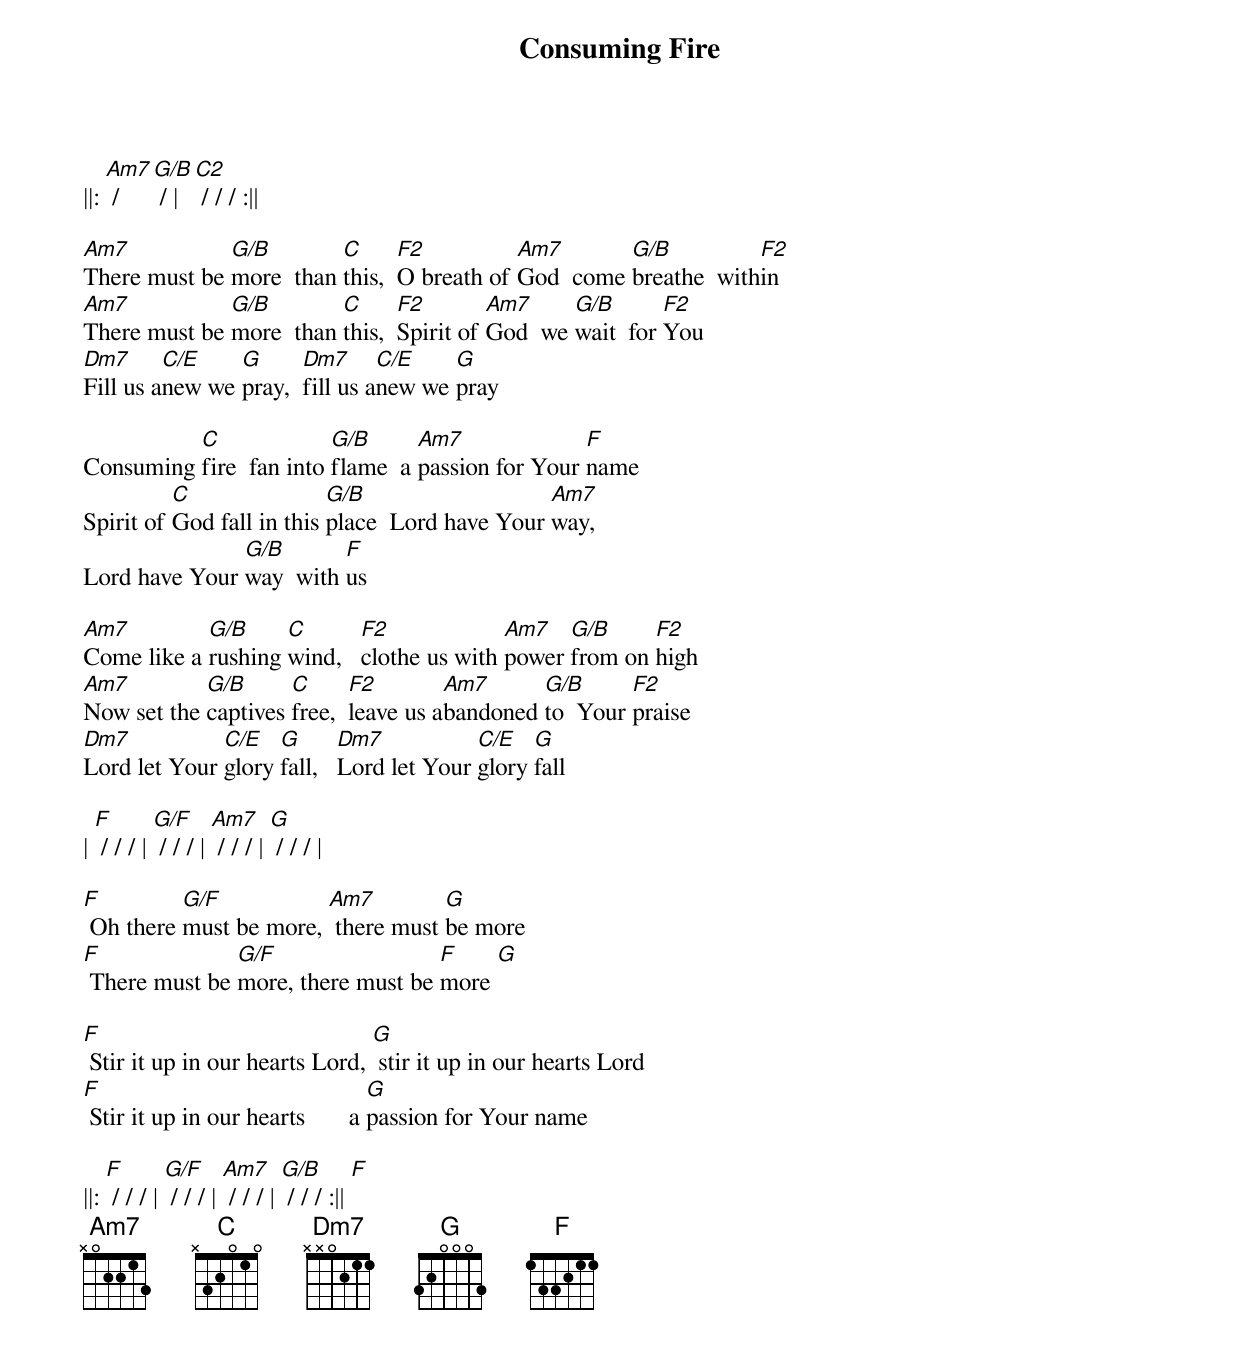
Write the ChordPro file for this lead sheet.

{title: Consuming Fire}
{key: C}
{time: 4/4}
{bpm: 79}
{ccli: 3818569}
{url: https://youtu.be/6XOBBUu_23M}
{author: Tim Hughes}
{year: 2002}
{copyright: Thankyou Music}

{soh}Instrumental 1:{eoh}
||: [Am7] / [G/B] / | [C2] / / / :||

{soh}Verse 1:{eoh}
[Am7]There must be [G/B]more  than [C]this,  [F2]O breath of [Am7]God  come [G/B]breathe  with[F2]in
[Am7]There must be [G/B]more  than [C]this,  [F2]Spirit of [Am7]God  we [G/B]wait  for [F2]You
[Dm7]Fill us a[C/E]new we [G]pray,  [Dm7]fill us a[C/E]new we [G]pray

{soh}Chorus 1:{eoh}
Consuming [C]fire  fan into [G/B]flame  a [Am7]passion for Your [F]name
Spirit of [C]God fall in this [G/B]place  Lord have Your [Am7]way,
Lord have Your [G/B]way  with [F]us

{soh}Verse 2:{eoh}
[Am7]Come like a [G/B]rushing [C]wind,   [F2]clothe us with [Am7]power [G/B]from on [F2]high
[Am7]Now set the [G/B]captives [C]free,  [F2]leave us a[Am7]bandoned [G/B]to  Your [F2]praise
[Dm7]Lord let Your [C/E]glory [G]fall,   [Dm7]Lord let Your [C/E]glory [G]fall

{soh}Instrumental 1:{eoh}
| [F] / / / | [G/F] / / / | [Am7] / / / | [G] / / / |

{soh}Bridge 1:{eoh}
[F] Oh there [G/F]must be more, [Am7] there must [G]be more
[F] There must be [G/F]more, there must be [F]more [G]

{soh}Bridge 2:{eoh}
[F] Stir it up in our hearts Lord, [G] stir it up in our hearts Lord
[F] Stir it up in our hearts       a [G]passion for Your name

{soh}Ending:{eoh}
||: [F] / / / | [G/F] / / / | [Am7] / / / | [G/B] / / / :|| [F]
